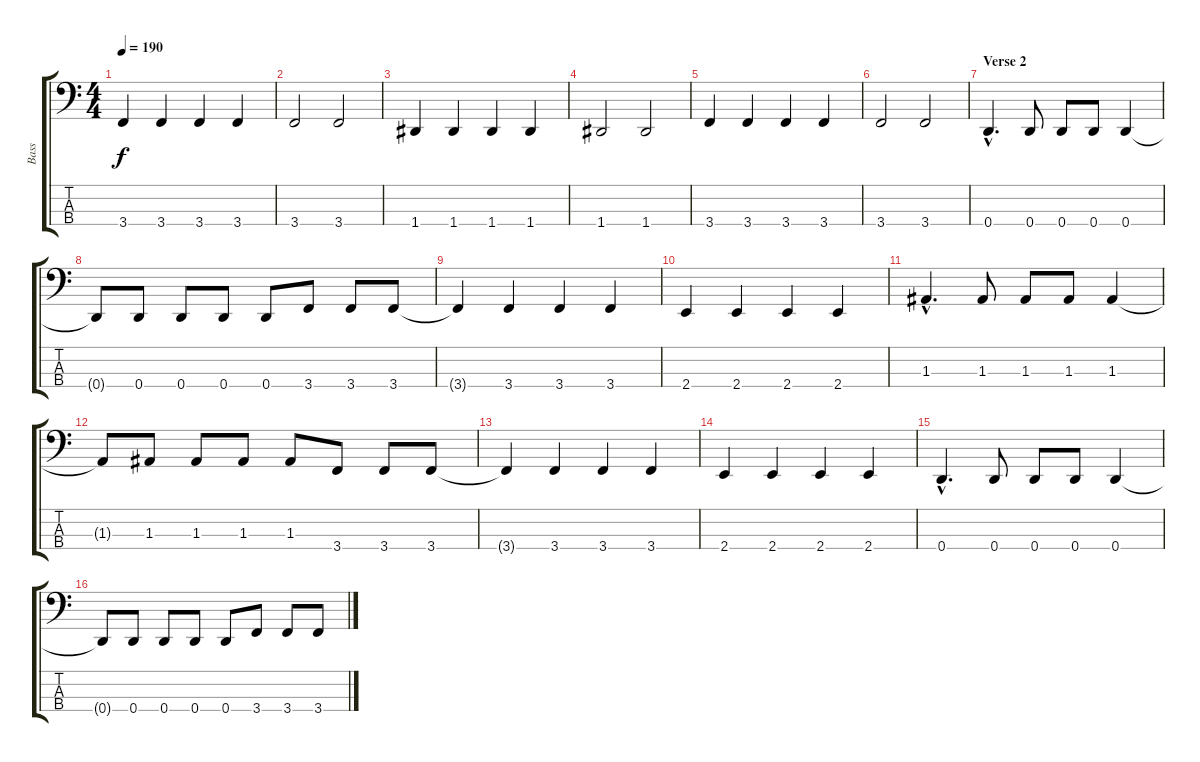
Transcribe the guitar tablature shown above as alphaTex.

\track ("Bass" "Bass") {instrument electricbasspick}
\staff {score tabs}
\tuning (G2 D2 A1 D1) {hide}
\ts (4 4)
\tempo 190
\clef f4
\ks c
3.4.4{dy f} 3.4.4 3.4.4 3.4.4 |
3.4.2 3.4.2 |
1.4.4 1.4.4 1.4.4 1.4.4 |
1.4.2 1.4.2 |
3.4.4 3.4.4 3.4.4 3.4.4 |
3.4.2 3.4.2 |
\section ("" "Verse 2")
0.4{hac}.4{d} 0.4.8 0.4.8 0.4.8 0.4.4 |
0.4{t}.8 0.4.8 0.4.8 0.4.8 0.4.8 3.4.8 3.4.8 3.4.8 |
3.4{t}.4 3.4.4 3.4.4 3.4.4 |
2.4.4 2.4.4 2.4.4 2.4.4 |
1.3{hac}.4{d} 1.3.8 1.3.8 1.3.8 1.3.4 |
1.3{t}.8 1.3.8 1.3.8 1.3.8 1.3.8 3.4.8 3.4.8 3.4.8 |
3.4{t}.4 3.4.4 3.4.4 3.4.4 |
2.4.4 2.4.4 2.4.4 2.4.4 |
0.4{hac}.4{d} 0.4.8 0.4.8 0.4.8 0.4.4 |
0.4{t}.8 0.4.8 0.4.8 0.4.8 0.4.8 3.4.8 3.4.8 3.4.8
